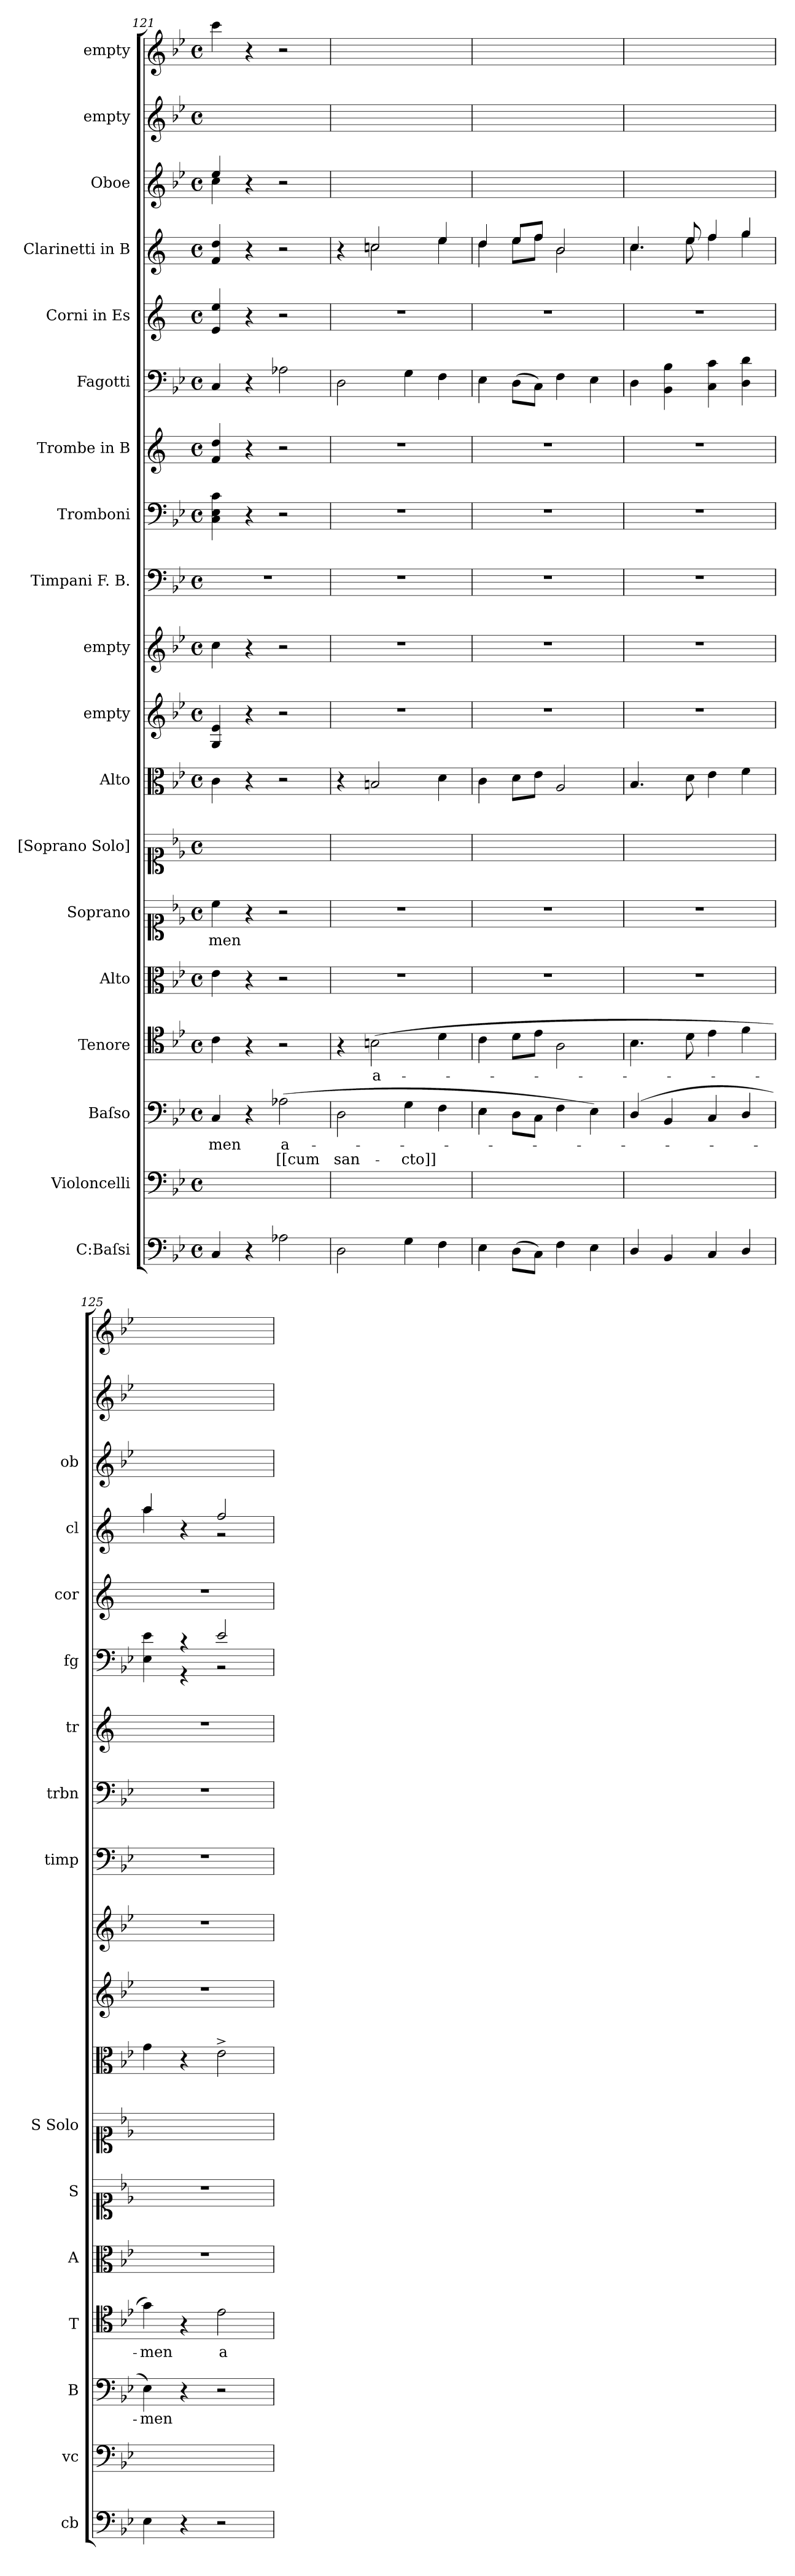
**kern	**kern	**kern	**text	**text	**kern	**text	**kern	**kern	**text	**kern	**kern	**kern	**kern	**kern	**kern	**kern	**kern	**kern	**kern	**kern	**kern	**kern
*part19	*part18	*part17	*part17	*part17	*part16	*part16	*part15	*part14	*part14	*part13	*part12	*part11	*part10	*part9	*part8	*part7	*part6	*part5	*part4	*part3	*part2	*part1
*staff19	*staff18	*staff17	*staff17	*staff17	*staff16	*staff16	*staff15	*staff14	*staff14	*staff13	*staff12	*staff11	*staff10	*staff9	*staff8	*staff7	*staff6	*staff5	*staff4	*staff3	*staff2	*staff1
*I"C:Baſsi	*I"Violoncelli	*I"Baſso	*	*	*I"Tenore	*	*I"Alto	*I"Soprano	*	*I"[Soprano Solo]	*I"Alto	*I"empty	*I"empty	*I"Timpani F. B.	*I"Tromboni	*I"Trombe in B	*I"Fagotti	*I"Corni in Es	*I"Clarinetti in B	*I"Oboe	*I"empty	*I"empty
*I'cb	*I'vc	*I'B	*	*	*I'T	*	*I'A	*I'S	*	*I'S Solo	*	*	*	*I'timp	*I'trbn	*I'tr	*I'fg	*I'cor	*I'cl	*I'ob	*	*
*clefF4	*clefF4	*clefF4	*	*	*clefC4	*	*clefC3	*clefC1	*	*clefC1	*clefC3	*clefG2	*clefG2	*clefF4	*clefF4	*clefG2	*clefF4	*clefG2	*clefG2	*clefG2	*clefG2	*clefG2
*	*	*	*	*	*	*	*	*	*	*	*	*	*	*	*	*ITrd1c2	*	*ITrd5c9	*ITrd1c2	*	*	*
*k[b-e-]	*k[b-e-]	*k[b-e-]	*	*	*k[b-e-]	*	*k[b-e-]	*k[b-e-]	*	*k[b-e-]	*k[b-e-]	*k[b-e-]	*k[b-e-]	*k[b-e-]	*k[b-e-]	*k[b-e-]	*k[b-e-]	*k[b-e-a-]	*k[b-e-]	*k[b-e-]	*k[b-e-]	*k[b-e-]
*B-:	*B-:	*B-:	*	*	*B-:	*	*B-:	*B-:	*	*B-:	*B-:	*B-:	*B-:	*B-:	*B-:	*B-:	*B-:	*	*B-:	*B-:	*B-:	*B-:
*M4/4	*M4/4	*M4/4	*	*	*M4/4	*	*M4/4	*M4/4	*	*M4/4	*M4/4	*M4/4	*M4/4	*M4/4	*M4/4	*M4/4	*M4/4	*M4/4	*M4/4	*M4/4	*M4/4	*M4/4
*met(c)	*met(c)	*met(c)	*	*	*met(c)	*	*met(c)	*met(c)	*	*met(c)	*met(c)	*met(c)	*met(c)	*met(c)	*met(c)	*met(c)	*met(c)	*met(c)	*met(c)	*met(c)	*met(c)	*met(c)
=121	=121	=121	=121	=121	=121	=121	=121	=121	=121	=121	=121	=121	=121	=121	=121	=121	=121	=121	=121	=121	=121	=121
*	*	*	*	*	*	*	*	*	*	*	*	*	*	*	*	*	*	*	*	*^	*	*
4C/	1ryy	4C/	-men	.	4c\	.	4e-\	4cc\	-men	1ryy	4c\	4G/ 4e-/	4cc\	1r	4C\ 4E-\ 4c\	4e-/ 4cc/	4C/	4G/ 4g/	4e-/ 4cc/	4ee-/	4cc\	1ryy	4ccc\
4r	.	4r	.	.	4r	.	4r	4r	.	.	4r	4r	4r	.	4r	4r	4r	4r	4r	4r	4ryy	.	4r
2A-X\	.	(2A-X\	a-	[[cum	2r	.	2r	2r	.	.	2r	2r	2r	.	2r	2r	2A-X\	2r	2r	2r	2ryy	.	2r
*	*	*	*	*	*	*	*	*	*	*	*	*	*	*	*	*	*	*	*	*v	*v	*	*
=122	=122	=122	=122	=122	=122	=122	=122	=122	=122	=122	=122	=122	=122	=122	=122	=122	=122	=122	=122	=122	=122	=122
*	*	*	*	*	*	*	*	*	*	*	*	*	*	*	*	*	*	*	*^	*	*	*
2D\	1ryy	2D\	.	san-	4r	.	1r	1r	.	1ryy	4r	1r	1r	1r	1r	1r	2D\	1r	4r	4ryy	1ryy	1ryy	1ryy
.	.	.	.	.	(2Bn\	a-	.	.	.	.	2Bn/	.	.	.	.	.	.	.	2b-X/	2b-X\	.	.	.
4G\	.	4G\	.	-cto]]	.	.	.	.	.	.	.	.	.	.	.	.	4G\	.	.	.	.	.	.
4F\	.	4F\	.	.	4d\	.	.	.	.	.	4d\	.	.	.	.	.	4F\	.	4dd/	4dd\	.	.	.
=123	=123	=123	=123	=123	=123	=123	=123	=123	=123	=123	=123	=123	=123	=123	=123	=123	=123	=123	=123	=123	=123	=123	=123
4E-\	1ryy	4E-\	.	.	4c\	.	1r	1r	.	1ryy	4c\	1r	1r	1r	1r	1r	4E-\	1r	4cc/	4cc\	1ryy	1ryy	1ryy
(8D\L	.	8D\L	.	.	8d\L	.	.	.	.	.	8d\L	.	.	.	.	.	(8D\L	.	8dd/L	8dd\L	.	.	.
8C\J)	.	8C\J	.	.	8e-\J	.	.	.	.	.	8e-\J	.	.	.	.	.	8C\J)	.	8ee-/J	8ee-\J	.	.	.
4F\	.	4F\	.	.	2A\	.	.	.	.	.	2A/	.	.	.	.	.	4F\	.	2a/	2a\	.	.	.
4E-\	.	4E-\)	.	.	.	.	.	.	.	.	.	.	.	.	.	.	4E-\	.	.	.	.	.	.
=124	=124	=124	=124	=124	=124	=124	=124	=124	=124	=124	=124	=124	=124	=124	=124	=124	=124	=124	=124	=124	=124	=124	=124
4D/	1ryy	(4D/	.	.	4.B-\	.	1r	1r	.	1ryy	4.B-/	1r	1r	1r	1r	1r	4D\	1r	4.b-/	4.b-\	1ryy	1ryy	1ryy
4BB-/	.	4BB-/	.	.	.	.	.	.	.	.	.	.	.	.	.	.	4BB-\ 4B-\	.	.	.	.	.	.
.	.	.	.	.	8d\	.	.	.	.	.	8d\	.	.	.	.	.	.	.	8dd/	8dd\	.	.	.
4C/	.	4C/	.	.	4e-\	.	.	.	.	.	4e-\	.	.	.	.	.	4C\ 4c\	.	4ee-/	4ee-\	.	.	.
4D/	.	4D/	.	.	4f\	.	.	.	.	.	4f\	.	.	.	.	.	4D\ 4d\	.	4ff/	4ff\	.	.	.
=125	=125	=125	=125	=125	=125	=125	=125	=125	=125	=125	=125	=125	=125	=125	=125	=125	=125	=125	=125	=125	=125	=125	=125
*	*	*	*	*	*	*	*	*	*	*	*	*	*	*	*	*	*^	*	*	*	*	*	*
4E-\	1ryy	4E-\)	-men	.	4g\)	-men	1r	1r	.	1ryy	4g\	1r	1r	1r	1r	1r	4E-\ 4e-\	4ryy	1r	4gg/	4gg\	1ryy	1ryy	1ryy
4r	.	4r	.	.	4r	.	.	.	.	.	4r	.	.	.	.	.	4r	4r	.	4r	4ryy	.	.	.
2r	.	2r	.	.	2e-\	a-	.	.	.	.	2e-^<\	.	.	.	.	.	2e-/	2r	.	2ee-/	2r	.	.	.
*	*	*	*	*	*	*	*	*	*	*	*	*	*	*	*	*	*v	*v	*	*v	*v	*	*	*
=	=	=	=	=	=	=	=	=	=	=	=	=	=	=	=	=	=	=	=	=	=	=
*-	*-	*-	*-	*-	*-	*-	*-	*-	*-	*-	*-	*-	*-	*-	*-	*-	*-	*-	*-	*-	*-	*-
